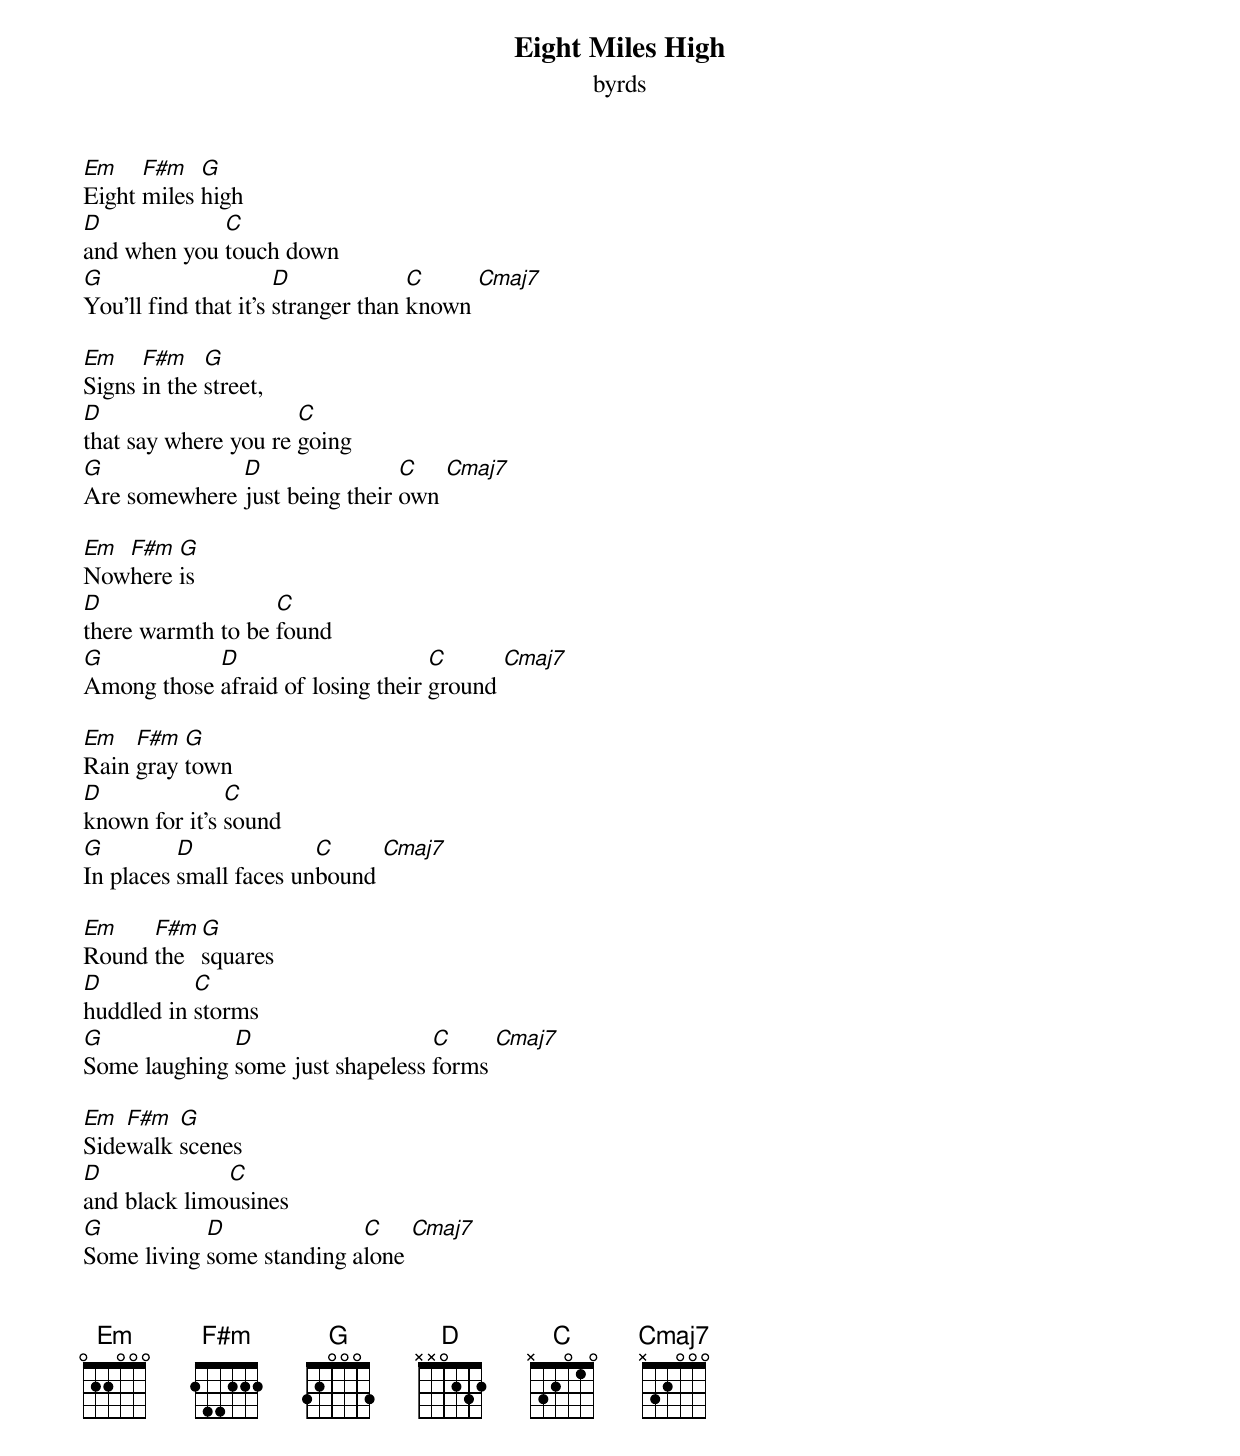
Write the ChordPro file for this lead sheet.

{title: Eight Miles High}
{subtitle: byrds}

[Em]Eight [F#m]miles [G]high
[D]and when you [C]touch down
[G]You'll find that it's [D]stranger than [C]known [Cmaj7]

[Em]Signs [F#m]in the [G]street,
[D]that say where you re [C]going
[G]Are somewhere [D]just being their [C]own [Cmaj7]

[Em]Now[F#m]here [G]is
[D]there warmth to be [C]found
[G]Among those [D]afraid of losing their [C]ground [Cmaj7]

[Em]Rain [F#m]gray [G]town
[D]known for it's [C]sound
[G]In places [D]small faces un[C]bound [Cmaj7]

[Em]Round [F#m]the [G]squares
[D]huddled in [C]storms
[G]Some laughing [D]some just shapeless [C]forms [Cmaj7]

[Em]Side[F#m]walk [G]scenes
[D]and black limo[C]usines
[G]Some living [D]some standing a[C]lone [Cmaj7]

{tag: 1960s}
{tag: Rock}

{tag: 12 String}
